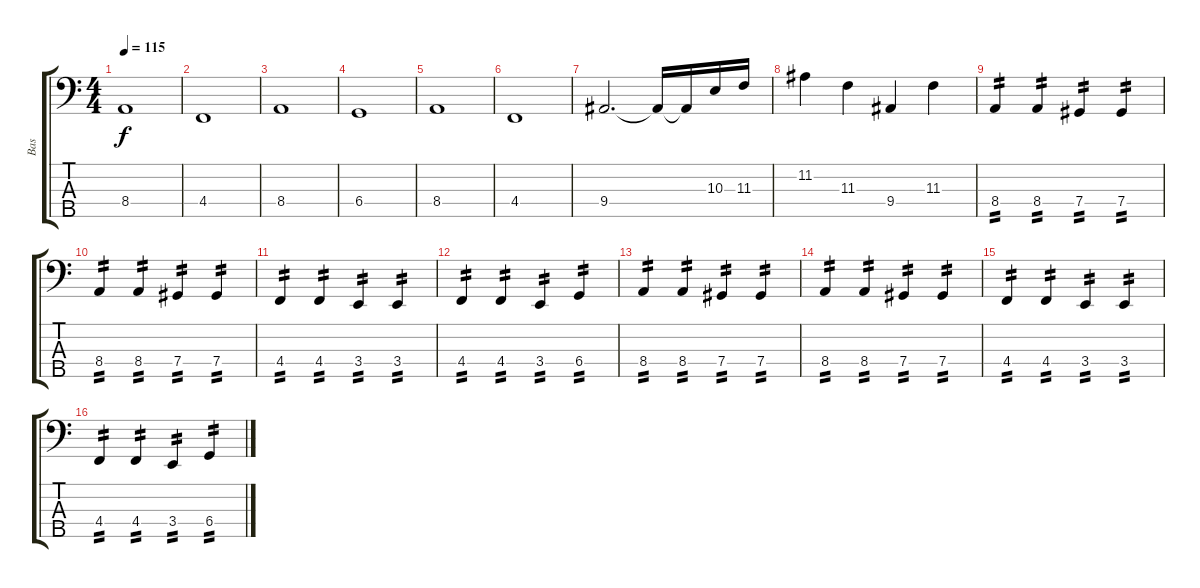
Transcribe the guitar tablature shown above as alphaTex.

\track ("Bas" "Bas") {instrument electricbassfinger}
\staff {score tabs}
\tuning (E2 B1 Gb1 Db1 Ab0) {hide}
\ts (4 4)
\tempo 115
\clef f4
\ks c
8.4.1{dy f} |
4.4.1 |
8.4.1 |
6.4.1 |
8.4.1 |
4.4.1 |
9.4.2{d} 9.4{t}.16 9.4{t}.16 10.3.16 11.3.16 |
11.2.4 11.3.4 9.4.4 11.3.4 |
8.4.4{tp 2} 8.4.4{tp 2} 7.4.4{tp 2} 7.4.4{tp 2} |
8.4.4{tp 2} 8.4.4{tp 2} 7.4.4{tp 2} 7.4.4{tp 2} |
4.4.4{tp 2} 4.4.4{tp 2} 3.4.4{tp 2} 3.4.4{tp 2} |
4.4.4{tp 2} 4.4.4{tp 2} 3.4.4{tp 2} 6.4.4{tp 2} |
8.4.4{tp 2} 8.4.4{tp 2} 7.4.4{tp 2} 7.4.4{tp 2} |
8.4.4{tp 2} 8.4.4{tp 2} 7.4.4{tp 2} 7.4.4{tp 2} |
4.4.4{tp 2} 4.4.4{tp 2} 3.4.4{tp 2} 3.4.4{tp 2} |
4.4.4{tp 2} 4.4.4{tp 2} 3.4.4{tp 2} 6.4.4{tp 2}
